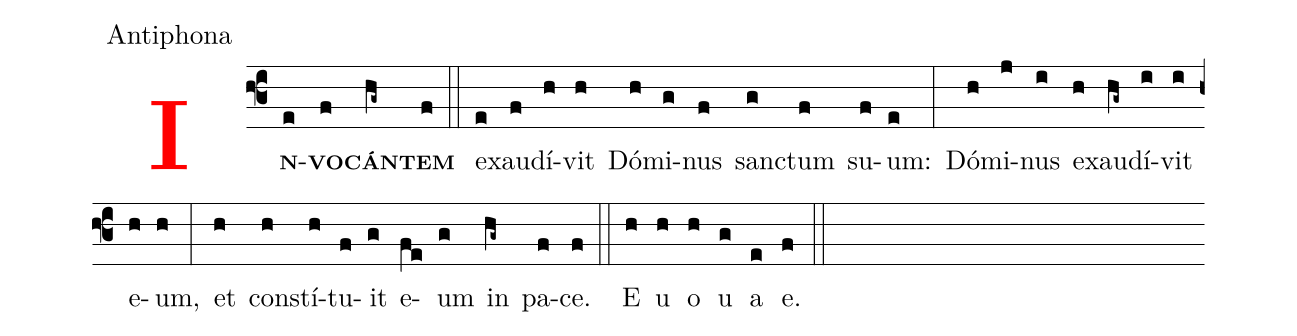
office-part: Antiphona;
%%
<v>\bf\textcolor{red}{I}</v><v>\bf\scriptsize{N}</v>(f3e)<v>\bf\scriptsize{VO}</v>(f)<v>\bf\scriptsize{CÁN}</v>(hg~)<v>\bf\scriptsize{TEM}</v>(f) (::)
ex(e)au(f)dí(h)vit(h) Dó(h)mi(g)nus(f) sanc(g)tum(f) su(f)um:(e) (:) Dó(h)mi(j)nus(i) ex(h)au(hg~)dí(i)vit(i) e(h)um,(h) (:)
et(h) con(h)stí(h)tu(f)it(g) e(fe)um(g) in(hg~) pa(f)ce.(f)  (::) E(h) u(h) o(h) u(g) a(e) e.(f) (::)
